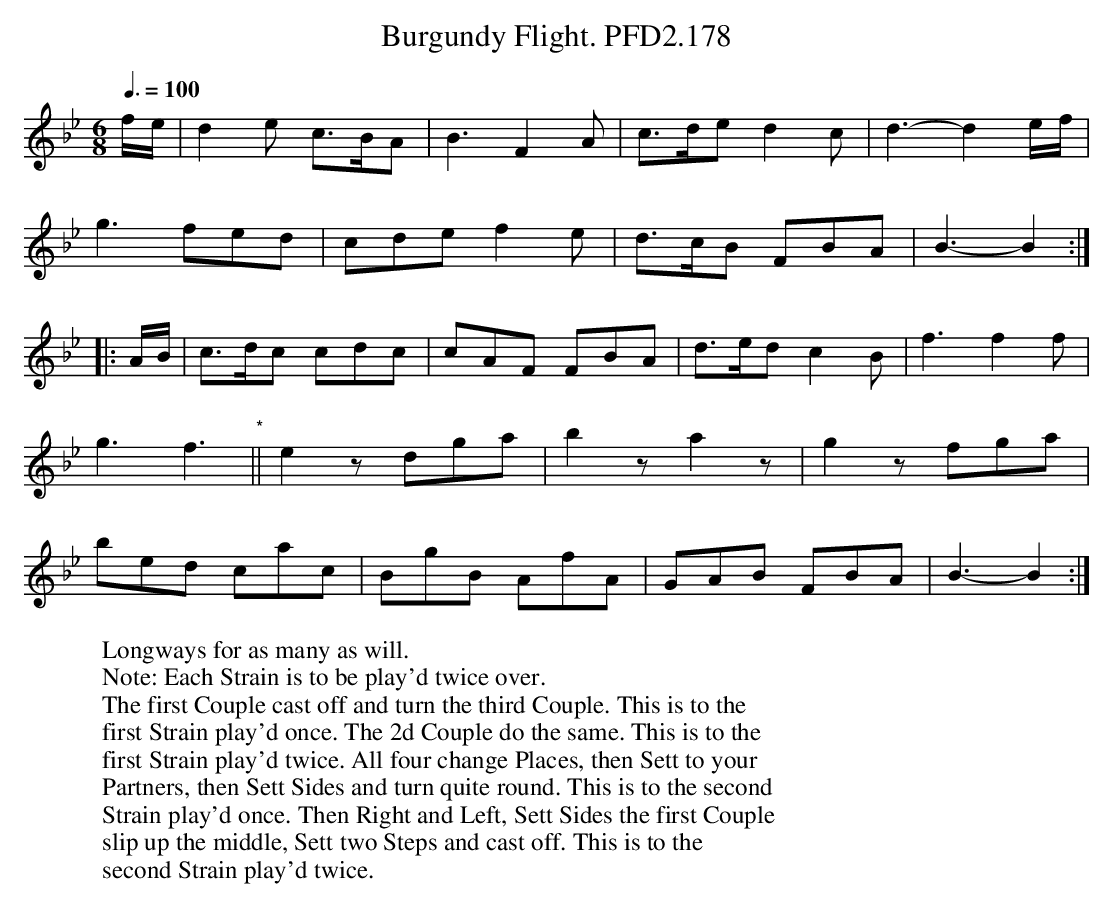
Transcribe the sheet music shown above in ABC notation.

X:1
T:Burgundy Flight. PFD2.178
M:6/8
L:1/8
W:Longways for as many as will.
W:Note: Each Strain is to be play'd twice over.
W:The first Couple cast off and turn the third Couple. This is to the
W:first Strain play'd once. The 2d Couple do the same. This is to the
W:first Strain play'd twice. All four change Places, then Sett to your
W:Partners, then Sett Sides and turn quite round. This is to the second
W:Strain play'd once. Then Right and Left, Sett Sides the first Couple
W:slip up the middle, Sett two Steps and cast off. This is to the
W:second Strain play'd twice.
Q:3/8=100
K:Bb
f/e/ | d2e c>BA | B3 F2A | c>de d2c | d3- d2e/f/ |
g3fed | cde f2e | d>cB FBA | B3- B2 :|
|: A/B/ | c>dc cdc | cAF FBA | d>ed c2B | f3 f2f |
g3 f3 "*"|| e2z dga | b2z a2z | g2z fga |
bed cac | BgB AfA | GAB FBA | B3- B2 :|
